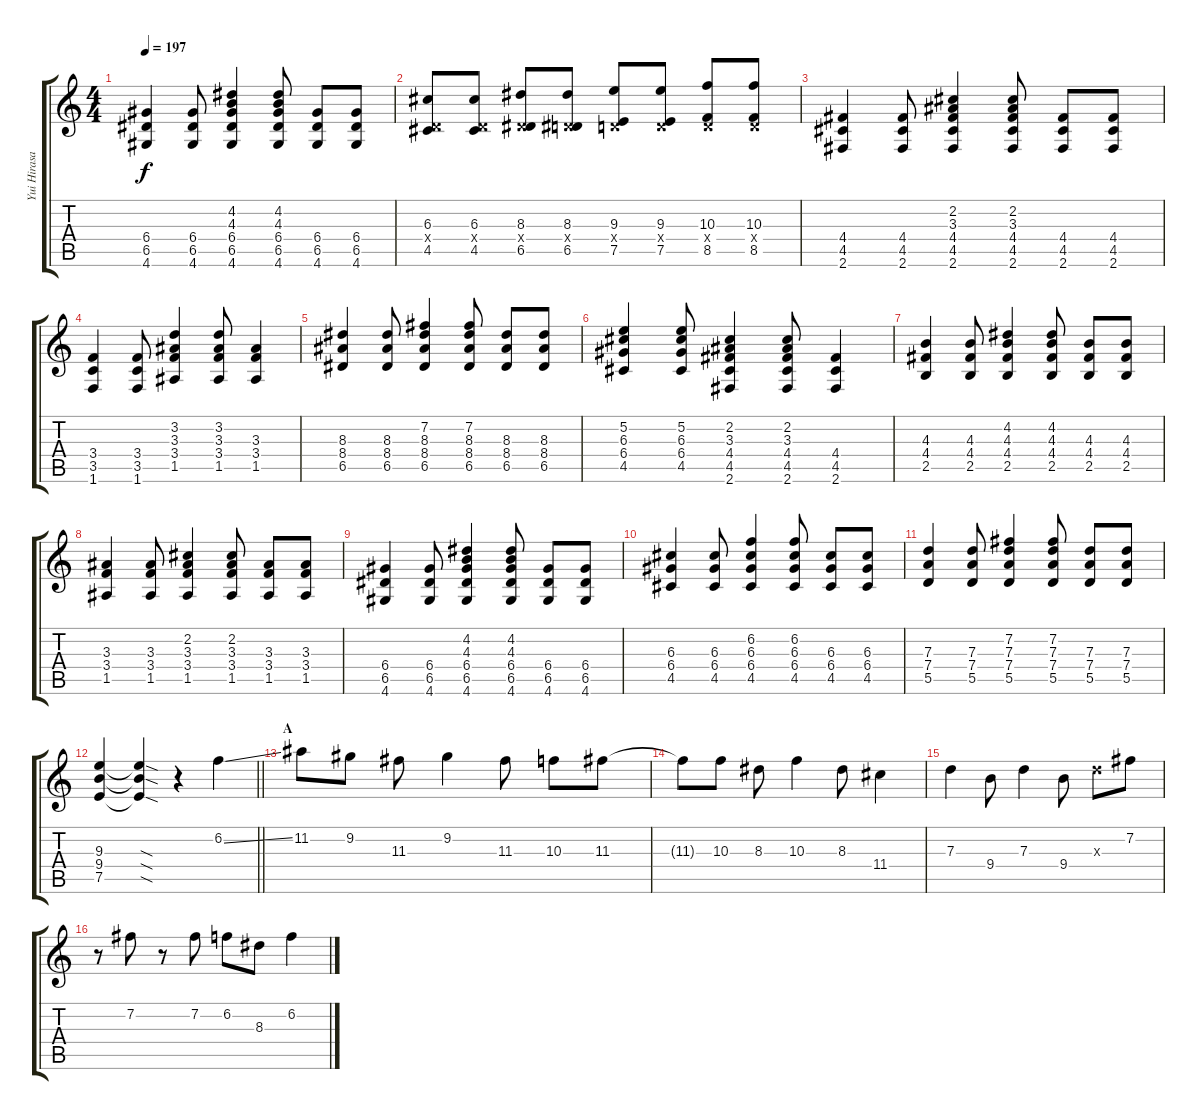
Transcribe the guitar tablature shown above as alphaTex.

\track ("Yui Hirasawa" "Yui Hirasa") {instrument distortionguitar}
\staff {score tabs}
\tuning (E4 B3 G3 D3 A2 E2) {hide}
\ts (4 4)
\tempo 197
\clef g2
\ks c
(6.4 6.5 4.6).4{dy f} (6.4 6.5 4.6).8 (4.2 4.3 6.4 6.5 4.6).4 (4.2 4.3 6.4 6.5 4.6).8 (6.4 6.5 4.6).8 (6.4 6.5 4.6).8 |
(6.3 0.4{x} 4.5).8 (6.3 0.4{x} 4.5).8 (8.3 0.4{x} 6.5).8 (8.3 0.4{x} 6.5).8 (9.3 0.4{x} 7.5).8 (9.3 0.4{x} 7.5).8 (10.3 0.4{x} 8.5).8 (10.3 0.4{x} 8.5).8 |
(4.4 4.5 2.6).4 (4.4 4.5 2.6).8 (2.2 3.3 4.4 4.5 2.6).4 (2.2 3.3 4.4 4.5 2.6).8 (4.4 4.5 2.6).8 (4.4 4.5 2.6).8 |
(3.4 3.5 1.6).4 (3.4 3.5 1.6).8 (3.2 3.3 3.4 1.5).4 (3.2 3.3 3.4 1.5).8 (3.3 3.4 1.5).4 |
(8.3 8.4 6.5).4 (8.3 8.4 6.5).8 (7.2 8.3 8.4 6.5).4 (7.2 8.3 8.4 6.5).8 (8.3 8.4 6.5).8 (8.3 8.4 6.5).8 |
(5.2 6.3 6.4 4.5).4 (5.2 6.3 6.4 4.5).8 (2.2 3.3 4.4 4.5 2.6).4 (2.2 3.3 4.4 4.5 2.6).8 (4.4 4.5 2.6).4 |
(4.3 4.4 2.5).4 (4.3 4.4 2.5).8 (4.2 4.3 4.4 2.5).4 (4.2 4.3 4.4 2.5).8 (4.3 4.4 2.5).8 (4.3 4.4 2.5).8 |
(3.3 3.4 1.5).4 (3.3 3.4 1.5).8 (2.2 3.3 3.4 1.5).4 (2.2 3.3 3.4 1.5).8 (3.3 3.4 1.5).8 (3.3 3.4 1.5).8 |
(6.4 6.5 4.6).4 (6.4 6.5 4.6).8 (4.2 4.3 6.4 6.5 4.6).4 (4.2 4.3 6.4 6.5 4.6).8 (6.4 6.5 4.6).8 (6.4 6.5 4.6).8 |
(6.3 6.4 4.5).4 (6.3 6.4 4.5).8 (6.2 6.3 6.4 4.5).4 (6.2 6.3 6.4 4.5).8 (6.3 6.4 4.5).8 (6.3 6.4 4.5).8 |
(7.3 7.4 5.5).4 (7.3 7.4 5.5).8 (7.2 7.3 7.4 5.5).4 (7.2 7.3 7.4 5.5).8 (7.3 7.4 5.5).8 (7.3 7.4 5.5).8 |
\barLineRight lightlight
(9.3 9.4 7.5).4 (9.3{sod t} 9.4{sod t} 7.5{sod t}).4 r.4 6.2{ss}.4 |
\section ("" "A")
11.2.8 9.2.8 11.3.8 9.2.4 11.3.8 10.3.8 11.3.8 |
11.3{t}.8 10.3.8 8.3.8 10.3.4 8.3.8 11.4.4 |
7.3.4 9.4.8 7.3.4 9.4.8 7.3{x}.8 7.2.8 |
r.8 7.2.8 r.8 7.2.8 6.2.8 8.3.8 6.2{ss}.4
